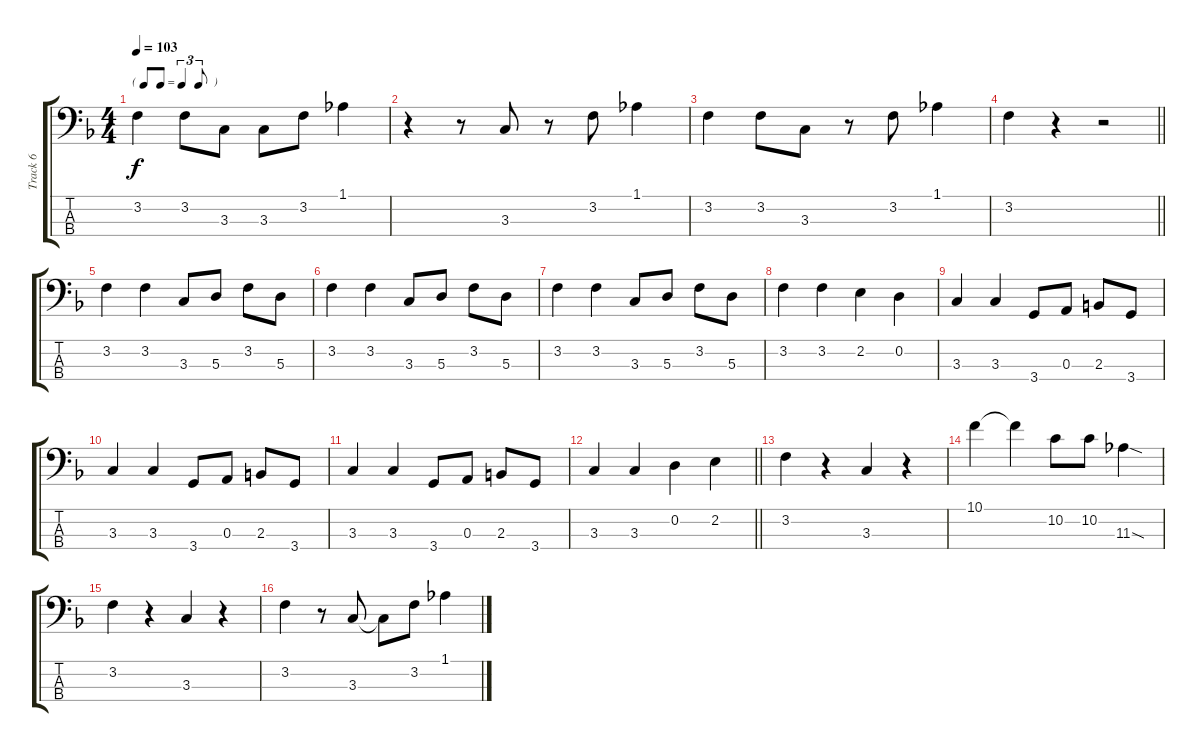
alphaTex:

\track ("Track 6" "Track 6") {instrument electricbassfinger}
\staff {score tabs}
\tuning (G2 D2 A1 E1) {hide}
\ts (4 4)
\tf triplet8th
\tempo 103
\clef f4
\ks f
3.2.4{dy f} 3.2.8 3.3.8 3.3.8 3.2.8 1.1.4 |
r.4 r.8 3.3.8 r.8 3.2.8 1.1.4 |
3.2.4 3.2.8 3.3.8 r.8 3.2.8 1.1.4 |
\barLineRight lightlight
3.2.4 r.4 r.2 |
3.2.4 3.2.4 3.3.8 5.3.8 3.2.8 5.3.8 |
3.2.4 3.2.4 3.3.8 5.3.8 3.2.8 5.3.8 |
3.2.4 3.2.4 3.3.8 5.3.8 3.2.8 5.3.8 |
3.2.4 3.2.4 2.2.4 0.2.4 |
3.3.4 3.3.4 3.4.8 0.3.8 2.3.8 3.4.8 |
3.3.4 3.3.4 3.4.8 0.3.8 2.3.8 3.4.8 |
3.3.4 3.3.4 3.4.8 0.3.8 2.3.8 3.4.8 |
\barLineRight lightlight
3.3.4 3.3.4 0.2.4 2.2.4 |
3.2.4 r.4 3.3.4 r.4 |
10.1.4 10.1{t}.4 10.2.8 10.2.8 11.3{sod}.4 |
3.2.4 r.4 3.3.4 r.4 |
3.2.4 r.8 3.3.8 3.3{t}.8 3.2.8 1.1.4
